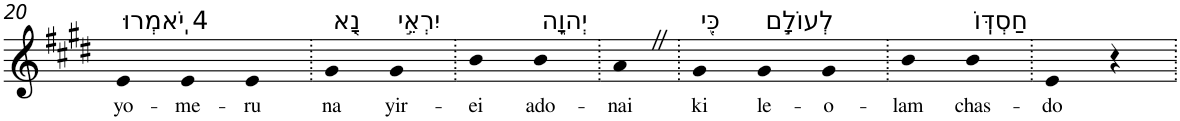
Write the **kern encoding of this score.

**kern	**text
*part1	*part1
*staff1	*staff1
*I"Piano	*
*I'Pno	*
!!LO:PB:g=z
*clefG2	*
*k[f#c#g#d#]	*
*E:	*
=20	=20
!LO:TX:a:t=4 יֹֽאמְרוּ	!
!	!LO:LY:b
4e	yo-
!	!LO:LY:b
4e	-me-
!	!LO:LY:b
4e	-ru
=21.	=21.
!LO:TX:a:t=נָ֭א	!
!	!LO:LY:b
4g#	na
!LO:TX:a:t=יִרְאֵ֣י	!
!	!LO:LY:b
4g#	yir-
=22.	=22.
!	!LO:LY:b
4b	-ei
!LO:TX:a:t=יְהוָ֑ה	!
!	!LO:LY:b
4b	ado-
=23.	=23.
!	!LO:LY:b
4aZ	-nai
=24.	=24.
!LO:TX:a:t=כִּ֖י	!
!	!LO:LY:b
4g#	ki
!LO:TX:a:t=לְעוֹלָ֣ם	!
!	!LO:LY:b
4g#	le-
!	!LO:LY:b
4g#	-o-
=25.	=25.
!	!LO:LY:b
4b	-lam
!LO:TX:a:t=חַסְדּֽוֹ	!
!	!LO:LY:b
4b	chas-
=26.	=26.
!	!LO:LY:b
4e	-do
4r	.
=.	=.
*-	*-
